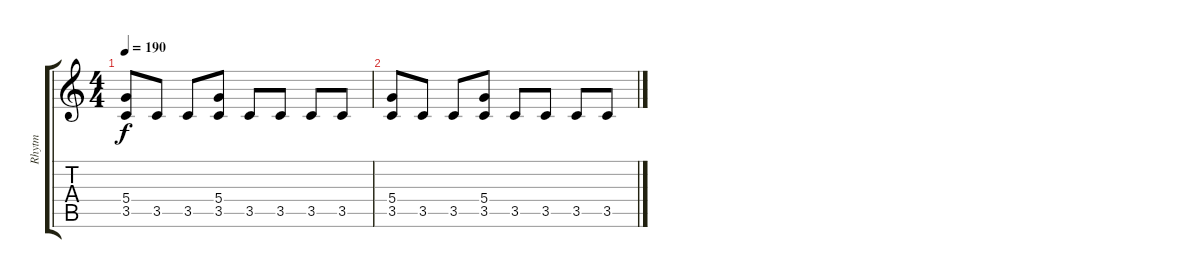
\track ("Rhytm" "Rhytm") {instrument distortionguitar}
\staff {score tabs}
\tuning (E4 B3 G3 D3 A2 E2) {hide}
\ts (4 4)
\tempo 190
\clef g2
\ks c
(5.4 3.5).8{dy f} 3.5.8 3.5.8 (5.4 3.5).8 3.5.8 3.5.8 3.5.8 3.5.8 |
(5.4 3.5).8 3.5.8 3.5.8 (5.4 3.5).8 3.5.8 3.5.8 3.5.8 3.5.8
